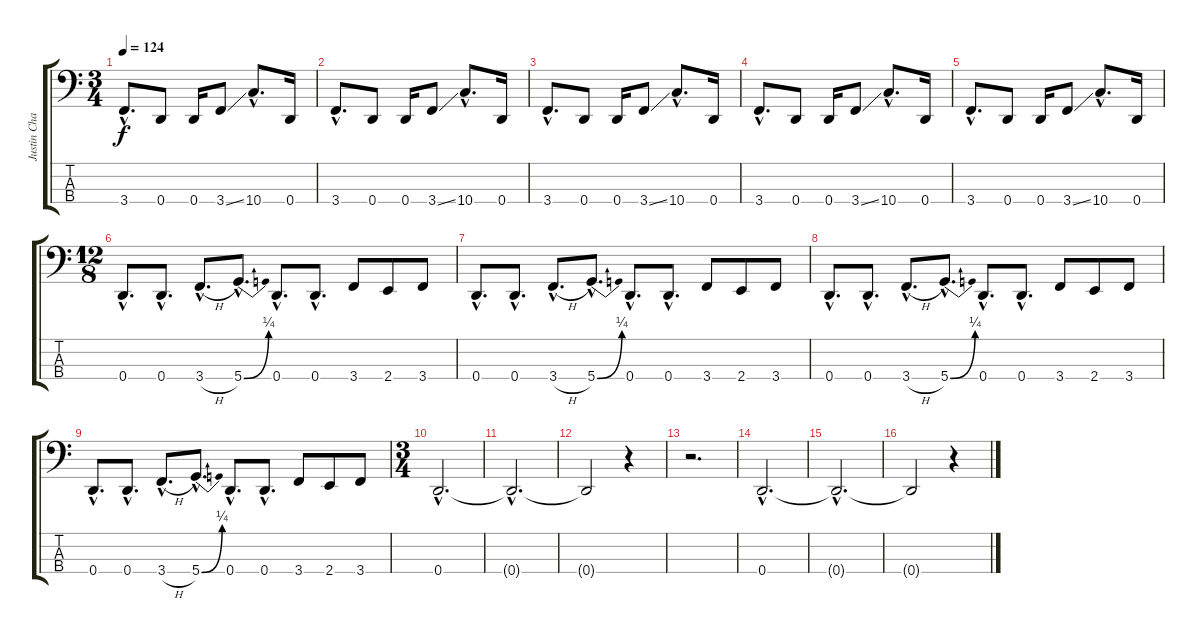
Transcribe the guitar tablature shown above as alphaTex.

\track ("Justin Chancellor" "Justin Cha") {instrument electricbasspick}
\staff {score tabs}
\tuning (G2 D2 A1 D1) {hide}
\ts (3 4)
\tempo 124
\clef f4
\ks c
3.4{hac}.8{d dy f} 0.4.8 0.4.16 3.4{ss}.8 10.4{hac}.8{d} 0.4.16 |
3.4{hac}.8{d} 0.4.8 0.4.16 3.4{ss}.8 10.4{hac}.8{d} 0.4.16 |
3.4{hac}.8{d} 0.4.8 0.4.16 3.4{ss}.8 10.4{hac}.8{d} 0.4.16 |
3.4{hac}.8{d} 0.4.8 0.4.16 3.4{ss}.8 10.4{hac}.8{d} 0.4.16 |
3.4{hac}.8{d} 0.4.8 0.4.16 3.4{ss}.8 10.4{hac}.8{d} 0.4.16 |
\ts (12 8)
0.4{hac}.8{d} 0.4{hac}.8{d} 3.4{h hac}.8{d} 5.4{be (bend 0 0 60 1) hac}.8{d} 0.4{hac}.8{d} 0.4{hac}.8{d} 3.4.8 2.4.8 3.4.8 |
0.4{hac}.8{d} 0.4{hac}.8{d} 3.4{h hac}.8{d} 5.4{be (bend 0 0 60 1) hac}.8{d} 0.4{hac}.8{d} 0.4{hac}.8{d} 3.4.8 2.4.8 3.4.8 |
0.4{hac}.8{d} 0.4{hac}.8{d} 3.4{h hac}.8{d} 5.4{be (bend 0 0 60 1) hac}.8{d} 0.4{hac}.8{d} 0.4{hac}.8{d} 3.4.8 2.4.8 3.4.8 |
0.4{hac}.8{d} 0.4{hac}.8{d} 3.4{h hac}.8{d} 5.4{be (bend 0 0 60 1) hac}.8{d} 0.4{hac}.8{d} 0.4{hac}.8{d} 3.4.8 2.4.8 3.4.8 |
\ts (3 4)
0.4{hac}.2{d volume 0} |
0.4{hac t}.2{d} |
0.4{t}.2 r.4{volume 15} |
r.2{d} |
0.4{hac}.2{d volume 0} |
0.4{hac t}.2{d} |
0.4{t}.2 r.4{volume 15}
